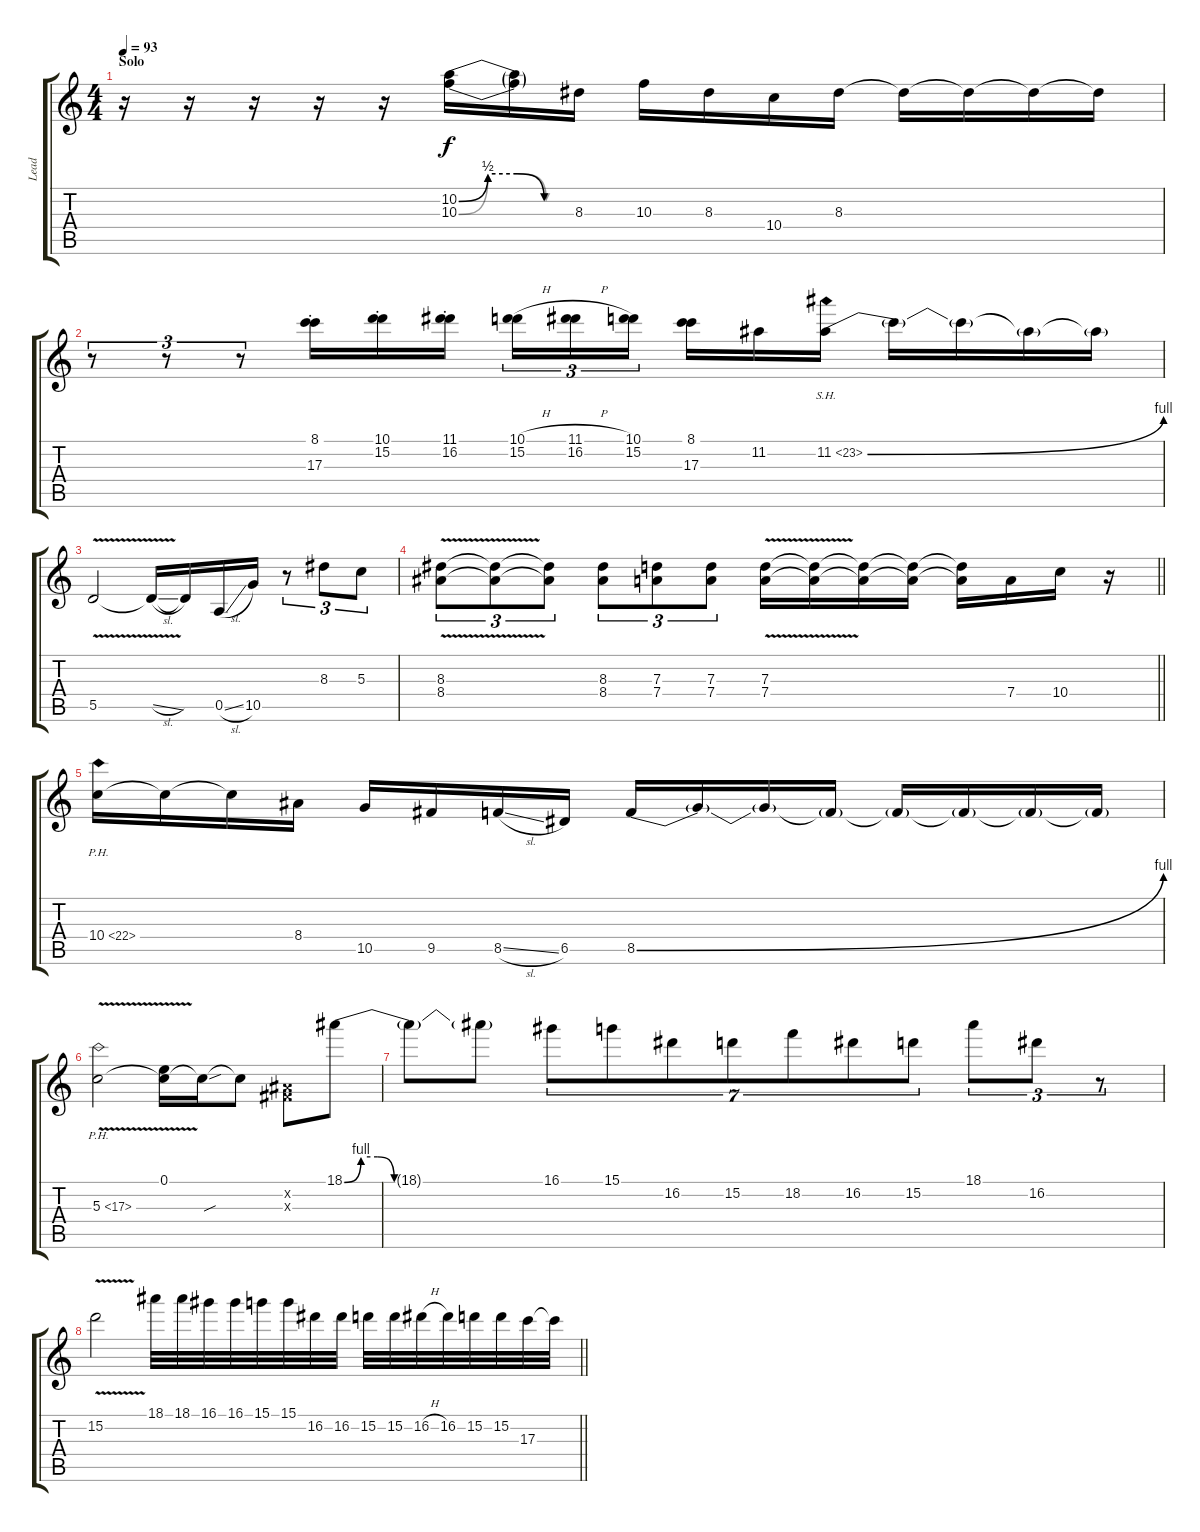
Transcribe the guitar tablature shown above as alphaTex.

\track ("Lead" "Lead") {instrument overdrivenguitar}
\staff {score tabs}
\tuning (E4 B3 G3 D3 A2 E2) {hide}
\ts (4 4)
\section ("" "Solo")
\tempo 93
\clef g2
\ks c
r.16{dy f} r.16 r.16 r.16 r.16 (10.2{be (custom 0 0 15 2 30 2 44 0 60 0)} 10.3{be (custom 0 0 15 2 30 2 45 0 60 0)}).16 (10.2{t} 10.3{t}).16 8.3.16 10.3.16 8.3.16 10.4.16 8.3.16 8.3{t}.16 8.3{t}.16 8.3{t}.16 8.3{t}.16 |
r.8{tu (3 2)} r.8{tu (3 2)} r.8{tu (3 2)} (8.1 17.3{st}).16 (10.1 15.2{st}).16 (11.1 16.2{st}).16{beam splitsecondary} (10.1{h} 15.2).16{tu (3 2)} (11.1{h} 16.2).16{tu (3 2)} (10.1 15.2).16{tu (3 2) beam splitsecondary} (8.1 17.3).16 11.2.16 11.2{be (bend 0 0 60 4) sh 12}.16 11.2{t}.16 11.2{t}.16 11.2{t}.16 11.2{t}.16 |
5.5{v}.2 5.5{sl t}.16 5.5{t}.16 0.5{sl}.16 10.5.16 r.8{tu (3 2)} 8.3.8{tu (3 2)} 5.3.8{tu (3 2)} |
\barLineRight lightlight
(8.3{v} 8.4).8{tu (3 2)} (8.3{t} 8.4{t}).8{tu (3 2)} (8.3{t} 8.4{t}).8{tu (3 2)} (8.3 8.4).8{tu (3 2)} (7.3 7.4).8{tu (3 2)} (7.3 7.4).8{tu (3 2)} (7.3{v} 7.4).16 (7.3{t} 7.4{t}).16 (7.3{t} 7.4{t}).16 (7.3{t} 7.4{t}).16 (7.3{t} 7.4{t}).16 7.4.16 10.4.16 r.16 |
10.4{ph 12}.16 10.4{t}.16 10.4{t}.16 8.4.16 10.5.16 9.5.16 8.5{sl}.16 6.5.16 8.5{be (bend 0 0 60 4)}.16 8.5{t}.16 8.5{t}.16 8.5{t}.16 8.5{t}.16 8.5{t}.16 8.5{t}.16 8.5{t}.16 |
5.3{ph 12 v}.2 (0.1 5.3{t}).16 5.3{sou t}.16 5.3{t}.8 (-1.2{x} -1.3{x}).8 18.1{be (custom 0 0 5 4 10 4 15 0 45 0 60 0)}.8 |
18.1{t}.8 18.1{t}.8 16.1.8{tu (7 4)} 15.1.8{tu (7 4)} 16.2.8{tu (7 4)} 15.2.8{tu (7 4)} 18.2.8{tu (7 4)} 16.2.8{tu (7 4)} 15.2.8{tu (7 4)} 18.1.8{tu (3 2)} 16.2.8{tu (3 2)} r.8{tu (3 2)} |
\barLineRight lightlight
15.2{v}.2 18.1.32 18.1.32 16.1.32 16.1.32 15.1.32 15.1.32 16.2.32 16.2.32 15.2.32 15.2.32 16.2{h}.32 16.2.32 15.2.32 15.2.32 17.3.32 17.3{t}.32
